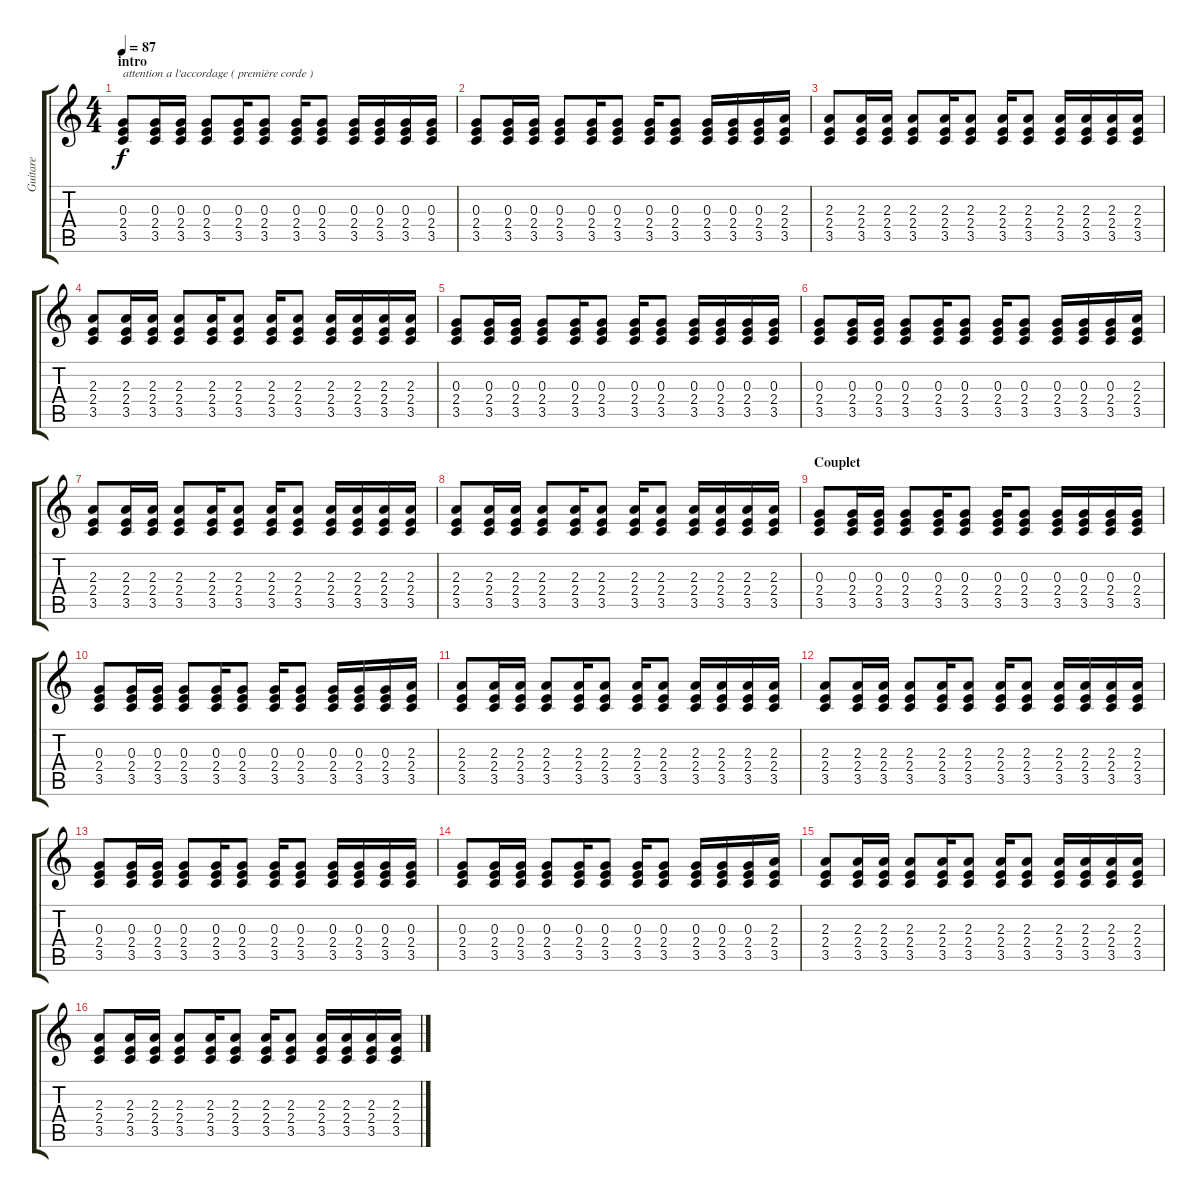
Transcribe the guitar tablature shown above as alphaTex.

\track ("Guitare" "Guitare") {instrument acousticguitarnylon}
\staff {score tabs}
\tuning (E4 B3 G3 D3 A2 D2) {hide}
\ts (4 4)
\section ("" "intro")
\tempo 87
\clef g2
\ks c
(0.3 2.4 3.5).8{txt "attention a l'accordage ( première corde )" dy f instrument acousticguitarnylon} (0.3 2.4 3.5).16 (0.3 2.4 3.5).16 (0.3 2.4 3.5).8 (0.3 2.4 3.5).16 (0.3 2.4 3.5).8 (0.3 2.4 3.5).16 (0.3 2.4 3.5).8 (0.3 2.4 3.5).16 (0.3 2.4 3.5).16 (0.3 2.4 3.5).16 (0.3 2.4 3.5).16 |
(0.3 2.4 3.5).8 (0.3 2.4 3.5).16 (0.3 2.4 3.5).16 (0.3 2.4 3.5).8 (0.3 2.4 3.5).16 (0.3 2.4 3.5).8 (0.3 2.4 3.5).16 (0.3 2.4 3.5).8 (0.3 2.4 3.5).16 (0.3 2.4 3.5).16 (0.3 2.4 3.5).16 (2.3 2.4 3.5).16 |
(2.3 2.4 3.5).8 (2.3 2.4 3.5).16 (2.3 2.4 3.5).16 (2.3 2.4 3.5).8 (2.3 2.4 3.5).16 (2.3 2.4 3.5).8 (2.3 2.4 3.5).16 (2.3 2.4 3.5).8 (2.3 2.4 3.5).16 (2.3 2.4 3.5).16 (2.3 2.4 3.5).16 (2.3 2.4 3.5).16 |
(2.3 2.4 3.5).8 (2.3 2.4 3.5).16 (2.3 2.4 3.5).16 (2.3 2.4 3.5).8 (2.3 2.4 3.5).16 (2.3 2.4 3.5).8 (2.3 2.4 3.5).16 (2.3 2.4 3.5).8 (2.3 2.4 3.5).16 (2.3 2.4 3.5).16 (2.3 2.4 3.5).16 (2.3 2.4 3.5).16 |
(0.3 2.4 3.5).8 (0.3 2.4 3.5).16 (0.3 2.4 3.5).16 (0.3 2.4 3.5).8 (0.3 2.4 3.5).16 (0.3 2.4 3.5).8 (0.3 2.4 3.5).16 (0.3 2.4 3.5).8 (0.3 2.4 3.5).16 (0.3 2.4 3.5).16 (0.3 2.4 3.5).16 (0.3 2.4 3.5).16 |
(0.3 2.4 3.5).8 (0.3 2.4 3.5).16 (0.3 2.4 3.5).16 (0.3 2.4 3.5).8 (0.3 2.4 3.5).16 (0.3 2.4 3.5).8 (0.3 2.4 3.5).16 (0.3 2.4 3.5).8 (0.3 2.4 3.5).16 (0.3 2.4 3.5).16 (0.3 2.4 3.5).16 (2.3 2.4 3.5).16 |
(2.3 2.4 3.5).8 (2.3 2.4 3.5).16 (2.3 2.4 3.5).16 (2.3 2.4 3.5).8 (2.3 2.4 3.5).16 (2.3 2.4 3.5).8 (2.3 2.4 3.5).16 (2.3 2.4 3.5).8 (2.3 2.4 3.5).16 (2.3 2.4 3.5).16 (2.3 2.4 3.5).16 (2.3 2.4 3.5).16 |
(2.3 2.4 3.5).8 (2.3 2.4 3.5).16 (2.3 2.4 3.5).16 (2.3 2.4 3.5).8 (2.3 2.4 3.5).16 (2.3 2.4 3.5).8 (2.3 2.4 3.5).16 (2.3 2.4 3.5).8 (2.3 2.4 3.5).16 (2.3 2.4 3.5).16 (2.3 2.4 3.5).16 (2.3 2.4 3.5).16 |
\section ("" "Couplet")
(0.3 2.4 3.5).8 (0.3 2.4 3.5).16 (0.3 2.4 3.5).16 (0.3 2.4 3.5).8 (0.3 2.4 3.5).16 (0.3 2.4 3.5).8 (0.3 2.4 3.5).16 (0.3 2.4 3.5).8 (0.3 2.4 3.5).16 (0.3 2.4 3.5).16 (0.3 2.4 3.5).16 (0.3 2.4 3.5).16 |
(0.3 2.4 3.5).8 (0.3 2.4 3.5).16 (0.3 2.4 3.5).16 (0.3 2.4 3.5).8 (0.3 2.4 3.5).16 (0.3 2.4 3.5).8 (0.3 2.4 3.5).16 (0.3 2.4 3.5).8 (0.3 2.4 3.5).16 (0.3 2.4 3.5).16 (0.3 2.4 3.5).16 (2.3 2.4 3.5).16 |
(2.3 2.4 3.5).8 (2.3 2.4 3.5).16 (2.3 2.4 3.5).16 (2.3 2.4 3.5).8 (2.3 2.4 3.5).16 (2.3 2.4 3.5).8 (2.3 2.4 3.5).16 (2.3 2.4 3.5).8 (2.3 2.4 3.5).16 (2.3 2.4 3.5).16 (2.3 2.4 3.5).16 (2.3 2.4 3.5).16 |
(2.3 2.4 3.5).8 (2.3 2.4 3.5).16 (2.3 2.4 3.5).16 (2.3 2.4 3.5).8 (2.3 2.4 3.5).16 (2.3 2.4 3.5).8 (2.3 2.4 3.5).16 (2.3 2.4 3.5).8 (2.3 2.4 3.5).16 (2.3 2.4 3.5).16 (2.3 2.4 3.5).16 (2.3 2.4 3.5).16 |
(0.3 2.4 3.5).8 (0.3 2.4 3.5).16 (0.3 2.4 3.5).16 (0.3 2.4 3.5).8 (0.3 2.4 3.5).16 (0.3 2.4 3.5).8 (0.3 2.4 3.5).16 (0.3 2.4 3.5).8 (0.3 2.4 3.5).16 (0.3 2.4 3.5).16 (0.3 2.4 3.5).16 (0.3 2.4 3.5).16 |
(0.3 2.4 3.5).8 (0.3 2.4 3.5).16 (0.3 2.4 3.5).16 (0.3 2.4 3.5).8 (0.3 2.4 3.5).16 (0.3 2.4 3.5).8 (0.3 2.4 3.5).16 (0.3 2.4 3.5).8 (0.3 2.4 3.5).16 (0.3 2.4 3.5).16 (0.3 2.4 3.5).16 (2.3 2.4 3.5).16 |
(2.3 2.4 3.5).8 (2.3 2.4 3.5).16 (2.3 2.4 3.5).16 (2.3 2.4 3.5).8 (2.3 2.4 3.5).16 (2.3 2.4 3.5).8 (2.3 2.4 3.5).16 (2.3 2.4 3.5).8 (2.3 2.4 3.5).16 (2.3 2.4 3.5).16 (2.3 2.4 3.5).16 (2.3 2.4 3.5).16 |
(2.3 2.4 3.5).8 (2.3 2.4 3.5).16 (2.3 2.4 3.5).16 (2.3 2.4 3.5).8 (2.3 2.4 3.5).16 (2.3 2.4 3.5).8 (2.3 2.4 3.5).16 (2.3 2.4 3.5).8 (2.3 2.4 3.5).16 (2.3 2.4 3.5).16 (2.3 2.4 3.5).16 (2.3 2.4 3.5).16
